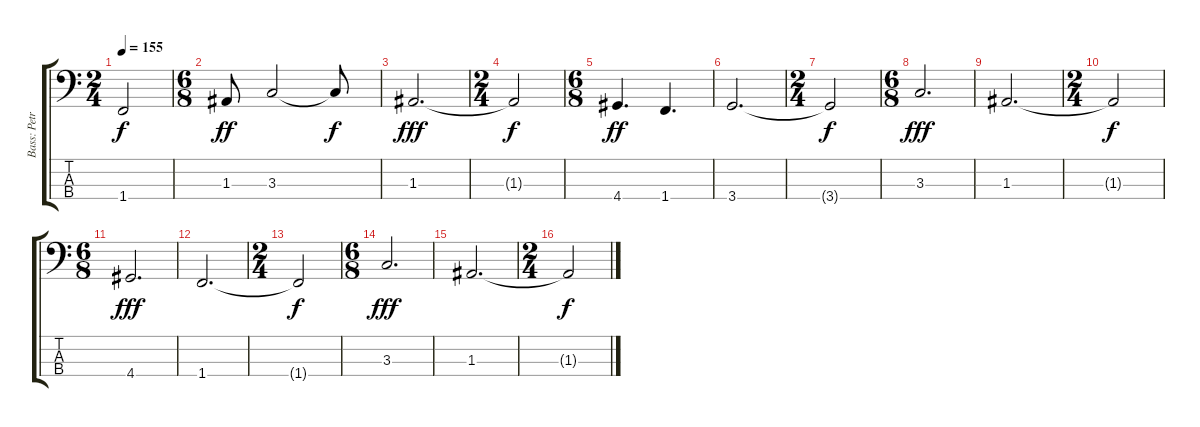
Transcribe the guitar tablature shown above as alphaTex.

\track ("Bass: Petros Christo" "Bass: Petr") {instrument electricbassfinger}
\staff {score tabs}
\tuning (G2 D2 A1 E1) {hide}
\ts (2 4)
\tempo 155
\clef f4
\ks c
1.4{t}.2{dy f} |
\ts (6 8)
1.3.8{dy ff} 3.3.2 3.3{t}.8{dy f} |
1.3.2{d dy fff} |
\ts (2 4)
1.3{t}.2{dy f} |
\ts (6 8)
4.4.4{d dy ff} 1.4.4{d} |
3.4.2{d} |
\ts (2 4)
3.4{t}.2{dy f} |
\ts (6 8)
3.3.2{d dy fff} |
1.3.2{d} |
\ts (2 4)
1.3{t}.2{dy f} |
\ts (6 8)
4.4.2{d dy fff} |
1.4.2{d} |
\ts (2 4)
1.4{t}.2{dy f} |
\ts (6 8)
3.3.2{d dy fff} |
1.3.2{d} |
\ts (2 4)
1.3{t}.2{dy f}
